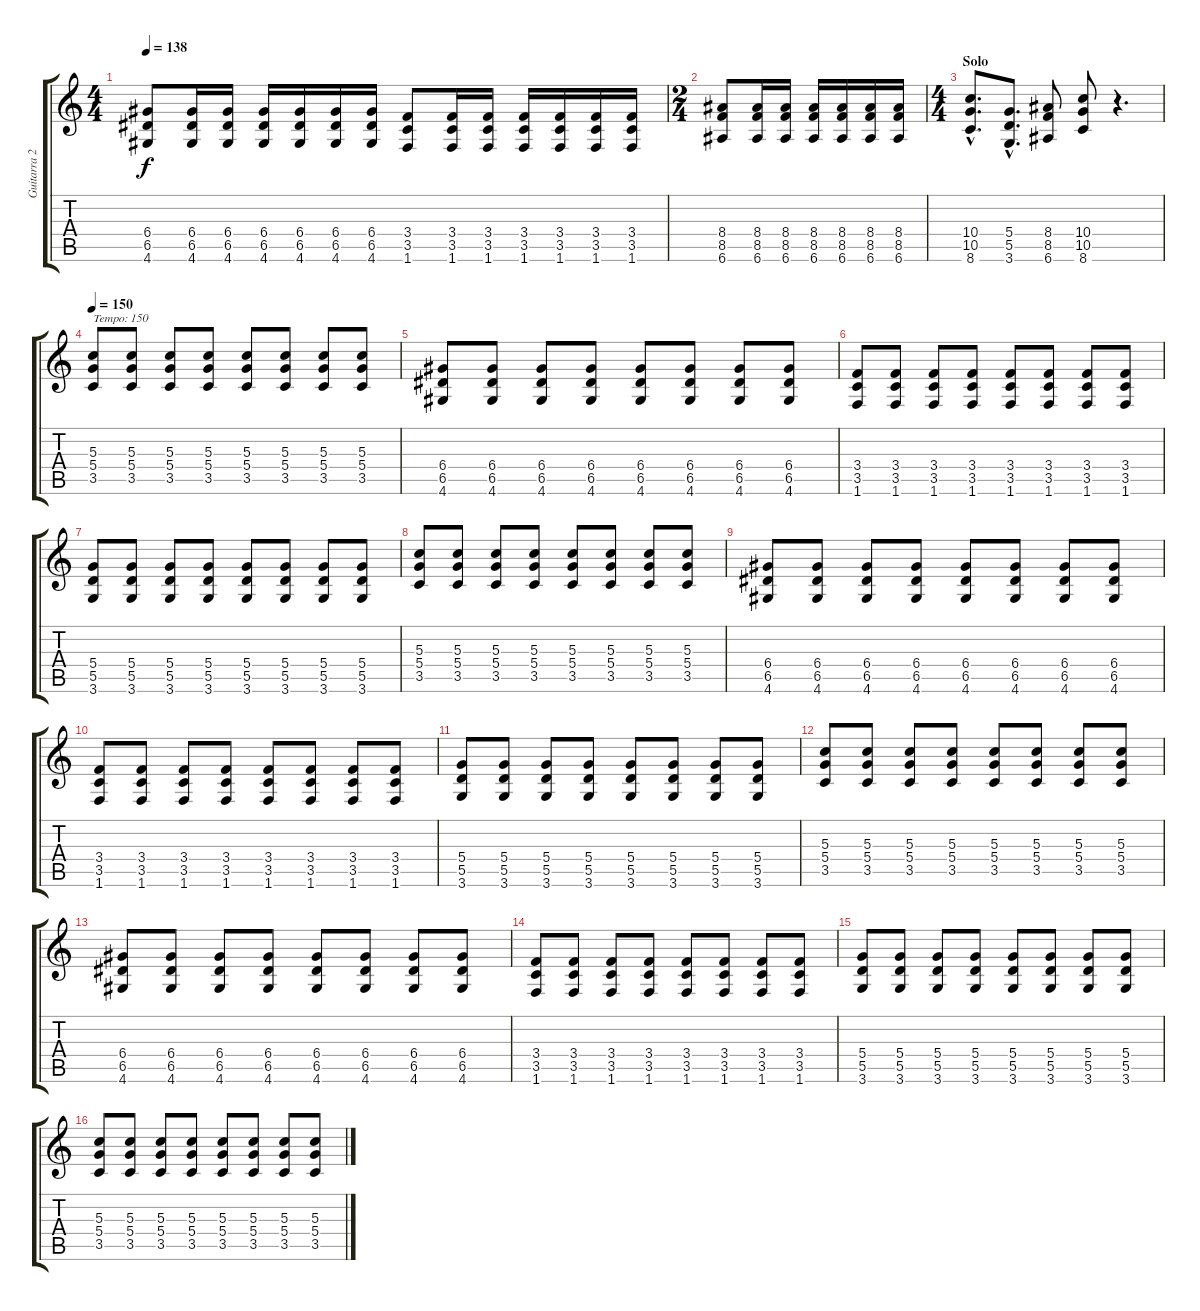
\track ("Guitarra 2" "Guitarra 2") {instrument distortionguitar}
\staff {score tabs}
\tuning (E4 B3 G3 D3 A2 E2) {hide}
\ts (4 4)
\tempo 138
\clef g2
\ks c
(6.4 6.5 4.6).8{dy f} (6.4 6.5 4.6).16 (6.4 6.5 4.6).16 (6.4 6.5 4.6).16 (6.4 6.5 4.6).16 (6.4 6.5 4.6).16 (6.4 6.5 4.6).16 (3.4 3.5 1.6).8 (3.4 3.5 1.6).16 (3.4 3.5 1.6).16 (3.4 3.5 1.6).16 (3.4 3.5 1.6).16 (3.4 3.5 1.6).16 (3.4 3.5 1.6).16 |
\ts (2 4)
(8.4 8.5 6.6).8 (8.4 8.5 6.6).16 (8.4 8.5 6.6).16 (8.4 8.5 6.6).16 (8.4 8.5 6.6).16 (8.4 8.5 6.6).16 (8.4 8.5 6.6).16 |
\ts (4 4)
\section ("" "Solo")
(10.4{hac} 10.5{hac} 8.6{hac}).8{d} (5.4{hac} 5.5{hac} 3.6{hac}).8{d} (8.4 8.5 6.6).8 (10.4 10.5 8.6).8 r.4{d} |
\tempo 150
(5.3 5.4 3.5).8{txt "Tempo: 150"} (5.3 5.4 3.5).8 (5.3 5.4 3.5).8 (5.3 5.4 3.5).8 (5.3 5.4 3.5).8 (5.3 5.4 3.5).8 (5.3 5.4 3.5).8 (5.3 5.4 3.5).8 |
(6.4 6.5 4.6).8 (6.4 6.5 4.6).8 (6.4 6.5 4.6).8 (6.4 6.5 4.6).8 (6.4 6.5 4.6).8 (6.4 6.5 4.6).8 (6.4 6.5 4.6).8 (6.4 6.5 4.6).8 |
(3.4 3.5 1.6).8 (3.4 3.5 1.6).8 (3.4 3.5 1.6).8 (3.4 3.5 1.6).8 (3.4 3.5 1.6).8 (3.4 3.5 1.6).8 (3.4 3.5 1.6).8 (3.4 3.5 1.6).8 |
(5.4 5.5 3.6).8 (5.4 5.5 3.6).8 (5.4 5.5 3.6).8 (5.4 5.5 3.6).8 (5.4 5.5 3.6).8 (5.4 5.5 3.6).8 (5.4 5.5 3.6).8 (5.4 5.5 3.6).8 |
(5.3 5.4 3.5).8 (5.3 5.4 3.5).8 (5.3 5.4 3.5).8 (5.3 5.4 3.5).8 (5.3 5.4 3.5).8 (5.3 5.4 3.5).8 (5.3 5.4 3.5).8 (5.3 5.4 3.5).8 |
(6.4 6.5 4.6).8 (6.4 6.5 4.6).8 (6.4 6.5 4.6).8 (6.4 6.5 4.6).8 (6.4 6.5 4.6).8 (6.4 6.5 4.6).8 (6.4 6.5 4.6).8 (6.4 6.5 4.6).8 |
(3.4 3.5 1.6).8 (3.4 3.5 1.6).8 (3.4 3.5 1.6).8 (3.4 3.5 1.6).8 (3.4 3.5 1.6).8 (3.4 3.5 1.6).8 (3.4 3.5 1.6).8 (3.4 3.5 1.6).8 |
(5.4 5.5 3.6).8 (5.4 5.5 3.6).8 (5.4 5.5 3.6).8 (5.4 5.5 3.6).8 (5.4 5.5 3.6).8 (5.4 5.5 3.6).8 (5.4 5.5 3.6).8 (5.4 5.5 3.6).8 |
(5.3 5.4 3.5).8 (5.3 5.4 3.5).8 (5.3 5.4 3.5).8 (5.3 5.4 3.5).8 (5.3 5.4 3.5).8 (5.3 5.4 3.5).8 (5.3 5.4 3.5).8 (5.3 5.4 3.5).8 |
(6.4 6.5 4.6).8 (6.4 6.5 4.6).8 (6.4 6.5 4.6).8 (6.4 6.5 4.6).8 (6.4 6.5 4.6).8 (6.4 6.5 4.6).8 (6.4 6.5 4.6).8 (6.4 6.5 4.6).8 |
(3.4 3.5 1.6).8 (3.4 3.5 1.6).8 (3.4 3.5 1.6).8 (3.4 3.5 1.6).8 (3.4 3.5 1.6).8 (3.4 3.5 1.6).8 (3.4 3.5 1.6).8 (3.4 3.5 1.6).8 |
(5.4 5.5 3.6).8 (5.4 5.5 3.6).8 (5.4 5.5 3.6).8 (5.4 5.5 3.6).8 (5.4 5.5 3.6).8 (5.4 5.5 3.6).8 (5.4 5.5 3.6).8 (5.4 5.5 3.6).8 |
(5.3 5.4 3.5).8 (5.3 5.4 3.5).8 (5.3 5.4 3.5).8 (5.3 5.4 3.5).8 (5.3 5.4 3.5).8 (5.3 5.4 3.5).8 (5.3 5.4 3.5).8 (5.3 5.4 3.5).8
